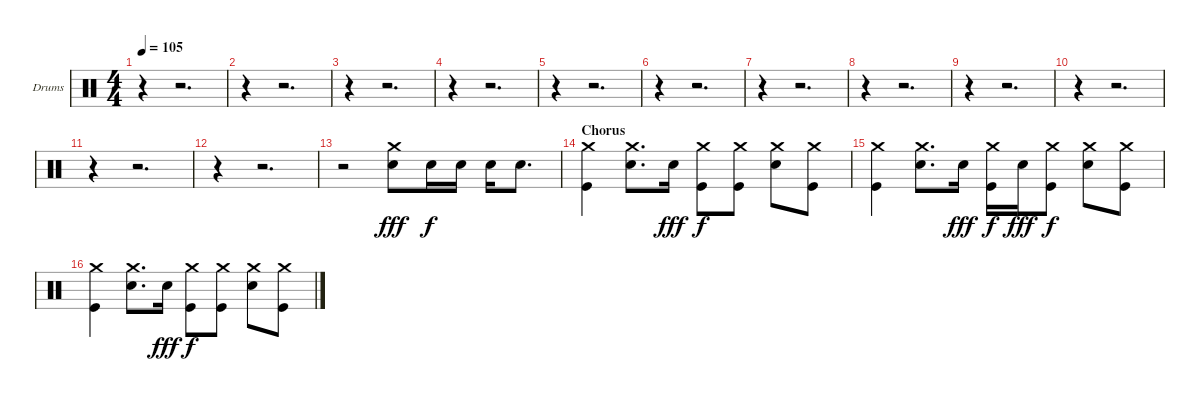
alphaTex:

\bracketExtendMode groupsimilarinstruments
\firstSystemTrackNameOrientation horizontal
\otherSystemsTrackNameOrientation horizontal
\track ("Drumkit" "Drums") {instrument percussion}
\staff {score}
\articulation defaults
\ts (4 4)
\beaming (8 2 2 2 2)
\tempo 105
\clef neutral
\ks c
r.4{dy fff} r.2{d} |
r.4 r.2{d} |
r.4 r.2{d} |
r.4 r.2{d} |
r.4 r.2{d} |
r.4 r.2{d} |
r.4 r.2{d} |
r.4 r.2{d} |
r.4 r.2{d} |
r.4 r.2{d} |
r.4 r.2{d} |
r.4 r.2{d} |
r.2 ("Crash medium (hit)" "Snare (hit) 2").8 "Snare (hit) 2".16{dy f} "Snare (hit) 2".16 "Snare (hit) 2".16 "Snare (hit) 2".8{d} |
\section ("" "Chorus")
("Crash medium (hit)" "Kick (hit)").4 ("Crash medium (hit)" "Snare (hit) 2").8{d} "Snare (hit) 2".16{dy fff} ("Crash medium (hit)" "Kick (hit)").8{dy f} ("Crash medium (hit)" "Kick (hit)").8 ("Crash medium (hit)" "Snare (hit) 2").8 ("Crash medium (hit)" "Kick (hit)").8 |
("Crash medium (hit)" "Kick (hit)").4 ("Crash medium (hit)" "Snare (hit) 2").8{d} "Snare (hit) 2".16{dy fff} ("Crash medium (hit)" "Kick (hit)").16{dy f} "Snare (hit) 2".16{dy fff} ("Crash medium (hit)" "Kick (hit)").8{dy f} ("Crash medium (hit)" "Snare (hit) 2").8 ("Crash medium (hit)" "Kick (hit)").8 |
("Crash medium (hit)" "Kick (hit)").4 ("Crash medium (hit)" "Snare (hit) 2").8{d} "Snare (hit) 2".16{dy fff} ("Crash medium (hit)" "Kick (hit)").8{dy f} ("Crash medium (hit)" "Kick (hit)").8 ("Crash medium (hit)" "Snare (hit) 2").8 ("Crash medium (hit)" "Kick (hit)").8
